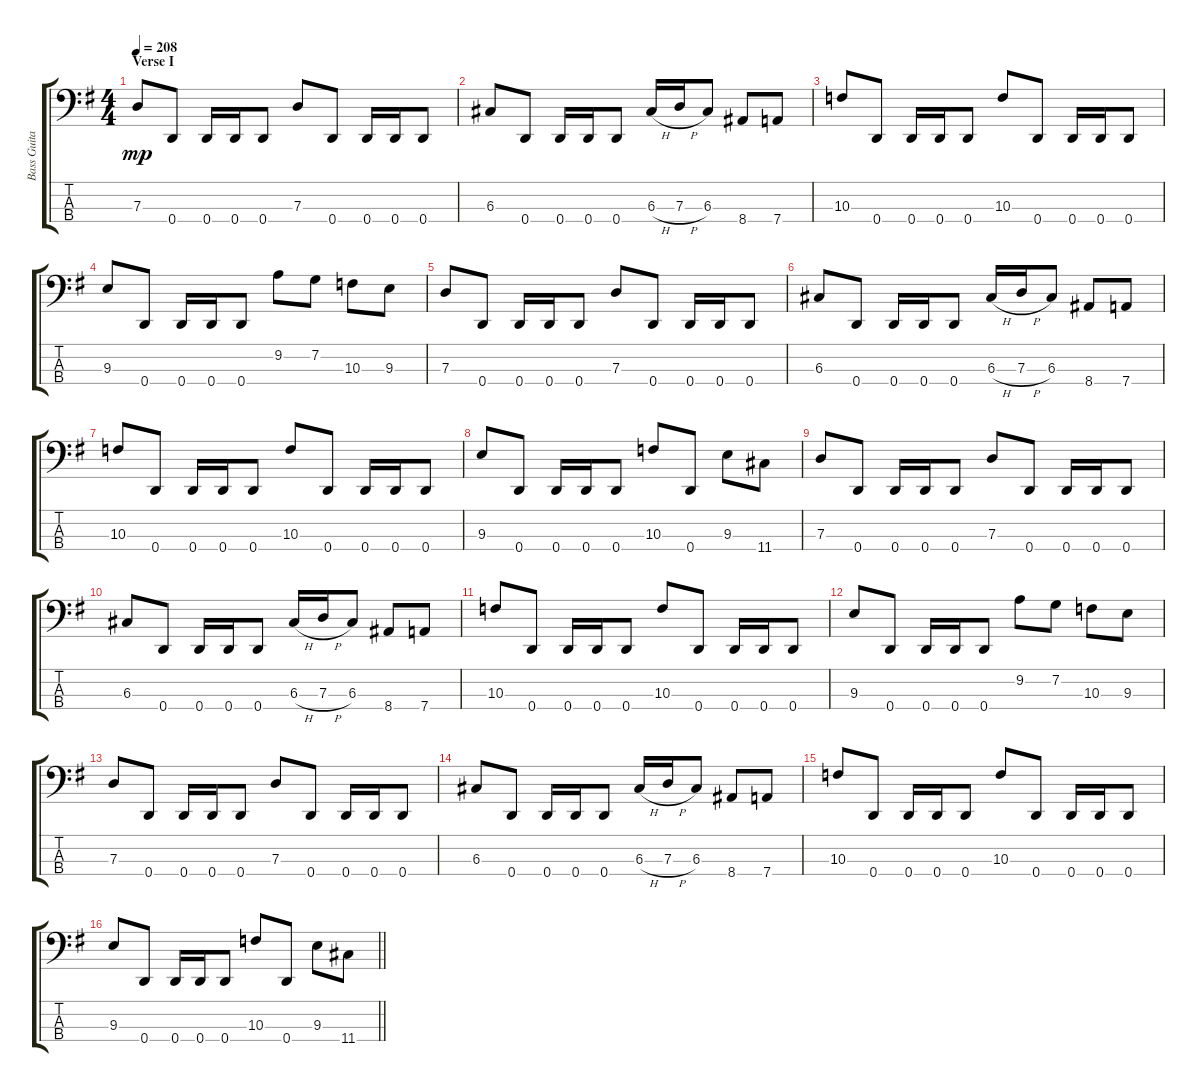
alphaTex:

\track ("Bass Guitar" "Bass Guita") {instrument electricbassfinger}
\staff {score tabs}
\tuning (F2 C2 G1 D1) {hide}
\ts (4 4)
\section ("" "Verse I")
\tempo 208
\clef f4
\ks g
7.3.8{dy mp} 0.4.8 0.4.16 0.4.16 0.4.8 7.3.8 0.4.8 0.4.16 0.4.16 0.4.8 |
6.3.8 0.4.8 0.4.16 0.4.16 0.4.8 6.3{h}.16 7.3{h}.16 6.3.8 8.4.8 7.4.8 |
10.3.8 0.4.8 0.4.16 0.4.16 0.4.8 10.3.8 0.4.8 0.4.16 0.4.16 0.4.8 |
9.3.8 0.4.8 0.4.16 0.4.16 0.4.8 9.2.8 7.2.8 10.3.8 9.3.8 |
7.3.8 0.4.8 0.4.16 0.4.16 0.4.8 7.3.8 0.4.8 0.4.16 0.4.16 0.4.8 |
6.3.8 0.4.8 0.4.16 0.4.16 0.4.8 6.3{h}.16 7.3{h}.16 6.3.8 8.4.8 7.4.8 |
10.3.8 0.4.8 0.4.16 0.4.16 0.4.8 10.3.8 0.4.8 0.4.16 0.4.16 0.4.8 |
9.3.8 0.4.8 0.4.16 0.4.16 0.4.8 10.3.8 0.4.8 9.3.8 11.4.8 |
7.3.8 0.4.8 0.4.16 0.4.16 0.4.8 7.3.8 0.4.8 0.4.16 0.4.16 0.4.8 |
6.3.8 0.4.8 0.4.16 0.4.16 0.4.8 6.3{h}.16 7.3{h}.16 6.3.8 8.4.8 7.4.8 |
10.3.8 0.4.8 0.4.16 0.4.16 0.4.8 10.3.8 0.4.8 0.4.16 0.4.16 0.4.8 |
9.3.8 0.4.8 0.4.16 0.4.16 0.4.8 9.2.8 7.2.8 10.3.8 9.3.8 |
7.3.8 0.4.8 0.4.16 0.4.16 0.4.8 7.3.8 0.4.8 0.4.16 0.4.16 0.4.8 |
6.3.8 0.4.8 0.4.16 0.4.16 0.4.8 6.3{h}.16 7.3{h}.16 6.3.8 8.4.8 7.4.8 |
10.3.8 0.4.8 0.4.16 0.4.16 0.4.8 10.3.8 0.4.8 0.4.16 0.4.16 0.4.8 |
\barLineRight lightlight
9.3.8 0.4.8 0.4.16 0.4.16 0.4.8 10.3.8 0.4.8 9.3.8 11.4.8
